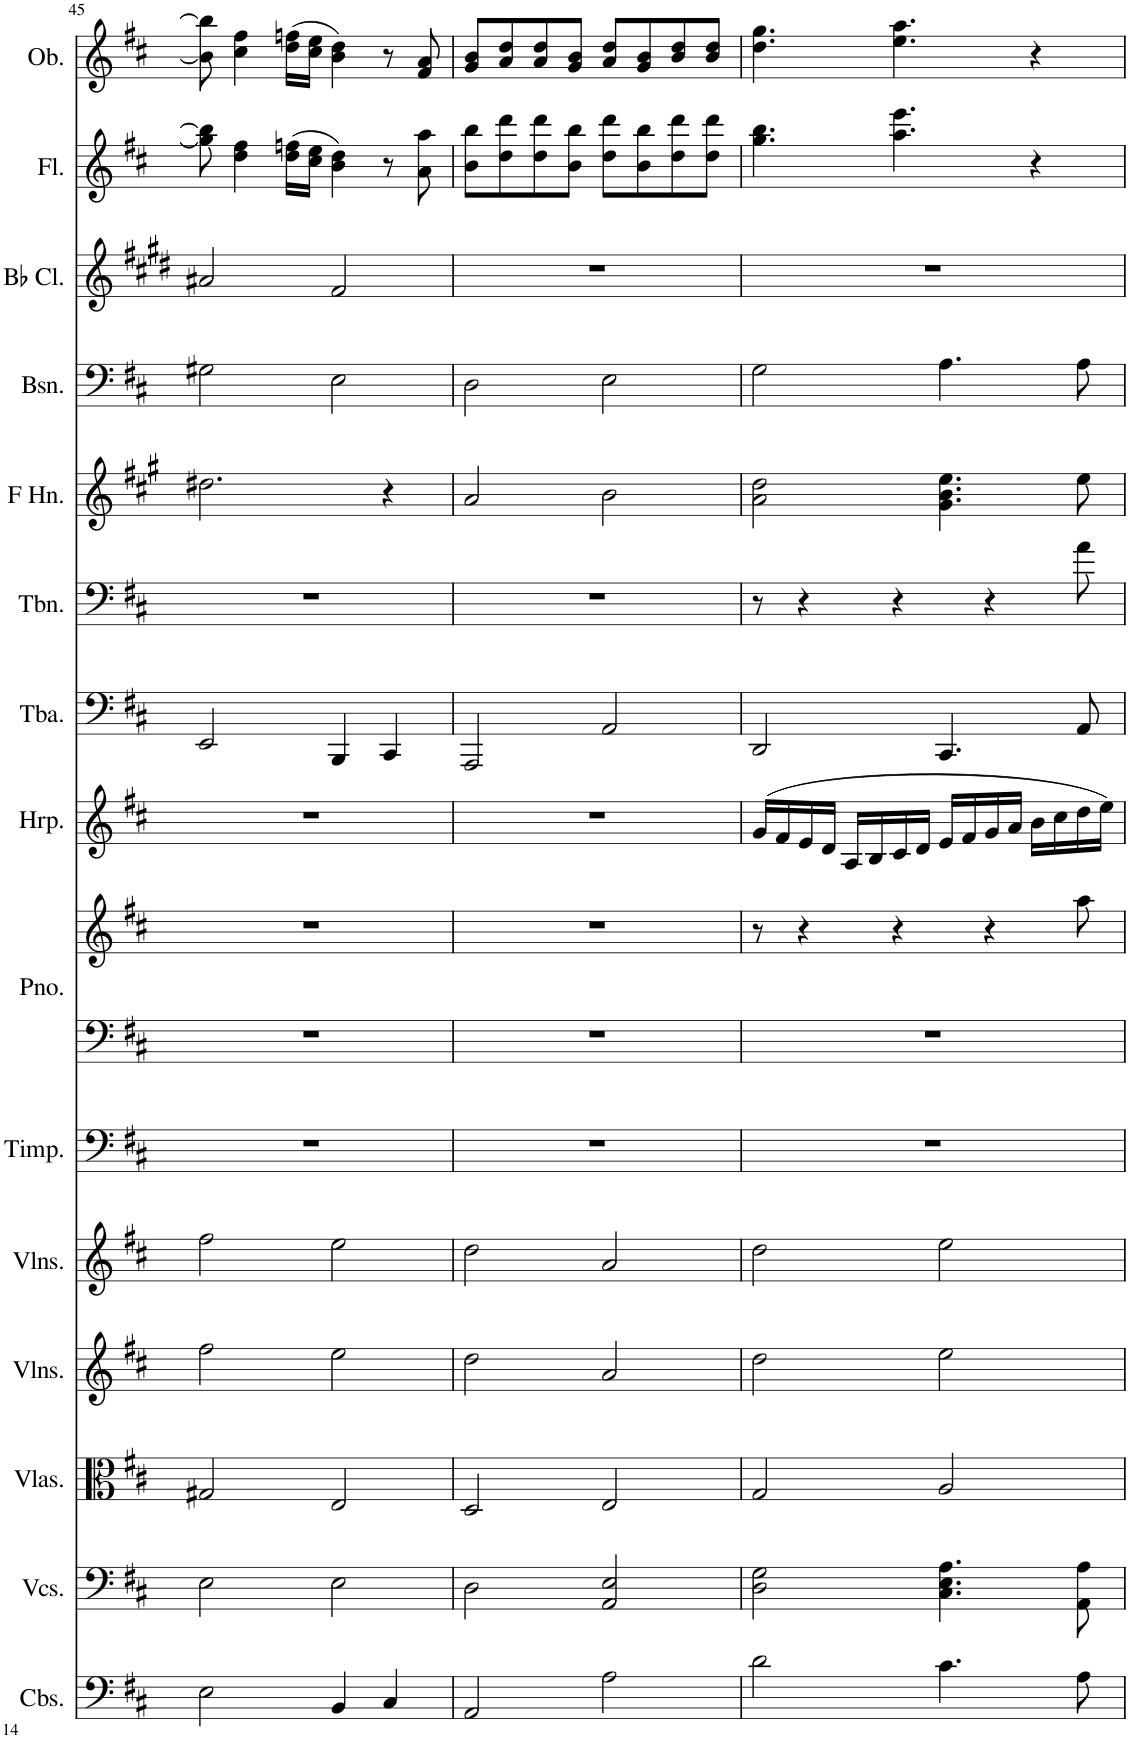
**kern	**kern	**kern	**kern	**kern	**kern	**kern	**kern	**kern	**kern	**kern	**kern	**kern	**kern	**kern	**kern
*part15	*part14	*part13	*part12	*part11	*part10	*part9	*part9	*part8	*part7	*part6	*part5	*part4	*part3	*part2	*part1
*staff16	*staff15	*staff14	*staff13	*staff12	*staff11	*staff10	*staff9	*staff8	*staff7	*staff6	*staff5	*staff4	*staff3	*staff2	*staff1
*I"Contrabasses	*I"Violoncellos	*I"Violas	*I"Violins	*I"Violins	*I"Timpani	*I"Piano	*	*I"Harp	*I"Tuba	*I"Trombone	*I"Horn in F	*I"Bassoon	*I"Bb Clarinet	*I"Flute	*I"Oboe
*I'Cbs.	*I'Vcs.	*I'Vlas.	*I'Vlns.	*I'Vlns.	*I'Timp.	*I'Pno.	*	*I'Hrp.	*I'Tba.	*I'Tbn.	*	*I'Bsn.	*I'Bb Cl.	*I'Fl.	*I'Ob.
!!LO:PB:g=z
*clefF4	*clefF4	*clefC3	*clefG2	*clefG2	*clefF4	*clefF4	*clefG2	*clefG2	*clefF4	*clefF4	*clefG2	*clefF4	*clefG2	*clefG2	*clefG2
*Trd7c12	*	*	*	*	*	*	*	*	*	*	*Trd4c7	*	*Trd1c2	*	*
*k[f#c#]	*k[f#c#]	*k[f#c#]	*k[f#c#]	*k[f#c#]	*k[f#c#]	*k[f#c#]	*k[f#c#]	*k[f#c#]	*k[f#c#]	*k[f#c#]	*k[f#c#g#]	*k[f#c#]	*k[f#c#g#d#]	*k[f#c#]	*k[f#c#]
*M4/4	*M4/4	*M4/4	*M4/4	*M4/4	*M4/4	*M4/4	*M4/4	*M4/4	*M4/4	*M4/4	*M4/4	*M4/4	*M4/4	*M4/4	*M4/4
=45	=45	=45	=45	=45	=45	=45	=45	=45	=45	=45	=45	=45	=45	=45	=45
2E\	2E\	2G#X/	2ff#\	2ff#\	1r	1r	1r	1r	2EE/	1r	2.dd#X\	2G#X\	2a#X/	8gg\] 8bb\]	8b\] 8bb\]
.	.	.	.	.	.	.	.	.	.	.	.	.	.	4dd\ 4ff#\	4cc#\ 4ff#\
.	.	.	.	.	.	.	.	.	.	.	.	.	.	(16dd\ 16ffn\LL	(16dd\ 16ffn\LL
.	.	.	.	.	.	.	.	.	.	.	.	.	.	16cc#\ 16ee\JJ	16cc#\ 16ee\JJ
4BB/	2E\	2E/	2ee\	2ee\	.	.	.	.	4BBB/	.	.	2E\	2f#/	4b\ 4dd\)	4b\ 4dd\)
4C#/	.	.	.	.	.	.	.	.	4CC#/	.	4r	.	.	8r	8r
.	.	.	.	.	.	.	.	.	.	.	.	.	.	8a\ 8aa\	8f#/ 8a/
=46	=46	=46	=46	=46	=46	=46	=46	=46	=46	=46	=46	=46	=46	=46	=46
2AA/	2D\	2D/	2dd\	2dd\	1r	1r	1r	1r	2AAA/	1r	2a/	2D\	1r	8b\ 8bb\L	8g/ 8b/L
.	.	.	.	.	.	.	.	.	.	.	.	.	.	8dd\ 8ddd\	8a/ 8dd/
.	.	.	.	.	.	.	.	.	.	.	.	.	.	8dd\ 8ddd\	8a/ 8dd/
.	.	.	.	.	.	.	.	.	.	.	.	.	.	8b\ 8bb\J	8g/ 8b/J
2A\	2AA/ 2E/	2E/	2a/	2a/	.	.	.	.	2AA/	.	2b\	2E\	.	8dd\ 8ddd\L	8a/ 8dd/L
.	.	.	.	.	.	.	.	.	.	.	.	.	.	8b\ 8bb\	8g/ 8b/
.	.	.	.	.	.	.	.	.	.	.	.	.	.	8dd\ 8ddd\	8b/ 8dd/
.	.	.	.	.	.	.	.	.	.	.	.	.	.	8dd\ 8ddd\J	8b/ 8dd/J
=47	=47	=47	=47	=47	=47	=47	=47	=47	=47	=47	=47	=47	=47	=47	=47
2d\	2D\ 2G\	2G/	2dd\	2dd\	1r	1r	8r	(16g/LL	2DD/	8r	2a\ 2dd\	2G\	1r	4.gg\ 4.bb\	4.dd\ 4.gg\
.	.	.	.	.	.	.	.	16f#/	.	.	.	.	.	.	.
.	.	.	.	.	.	.	4r	16e/	.	4r	.	.	.	.	.
.	.	.	.	.	.	.	.	16d/JJ	.	.	.	.	.	.	.
.	.	.	.	.	.	.	.	16A/LL	.	.	.	.	.	.	.
.	.	.	.	.	.	.	.	16B/	.	.	.	.	.	.	.
.	.	.	.	.	.	.	4r	16c#/	.	4r	.	.	.	4.aa\ 4.eee\	4.ee\ 4.aa\
.	.	.	.	.	.	.	.	16d/JJ	.	.	.	.	.	.	.
4.c#\	4.C#\ 4.E\ 4.A\	2A/	2ee\	2ee\	.	.	.	16e/LL	4.CC#/	.	4.g#\ 4.b\ 4.ee\	4.A\	.	.	.
.	.	.	.	.	.	.	.	16f#/	.	.	.	.	.	.	.
.	.	.	.	.	.	.	4r	16g/	.	4r	.	.	.	.	.
.	.	.	.	.	.	.	.	16a/JJ	.	.	.	.	.	.	.
.	.	.	.	.	.	.	.	16b\LL	.	.	.	.	.	4r	4r
.	.	.	.	.	.	.	.	16cc#\	.	.	.	.	.	.	.
8A\	8AA\ 8A\	.	.	.	.	.	8aa\	16dd\	8AA/	8a\	8ee\	8A\	.	.	.
.	.	.	.	.	.	.	.	16ee\JJ)	.	.	.	.	.	.	.
=	=	=	=	=	=	=	=	=	=	=	=	=	=	=	=
*-	*-	*-	*-	*-	*-	*-	*-	*-	*-	*-	*-	*-	*-	*-	*-
